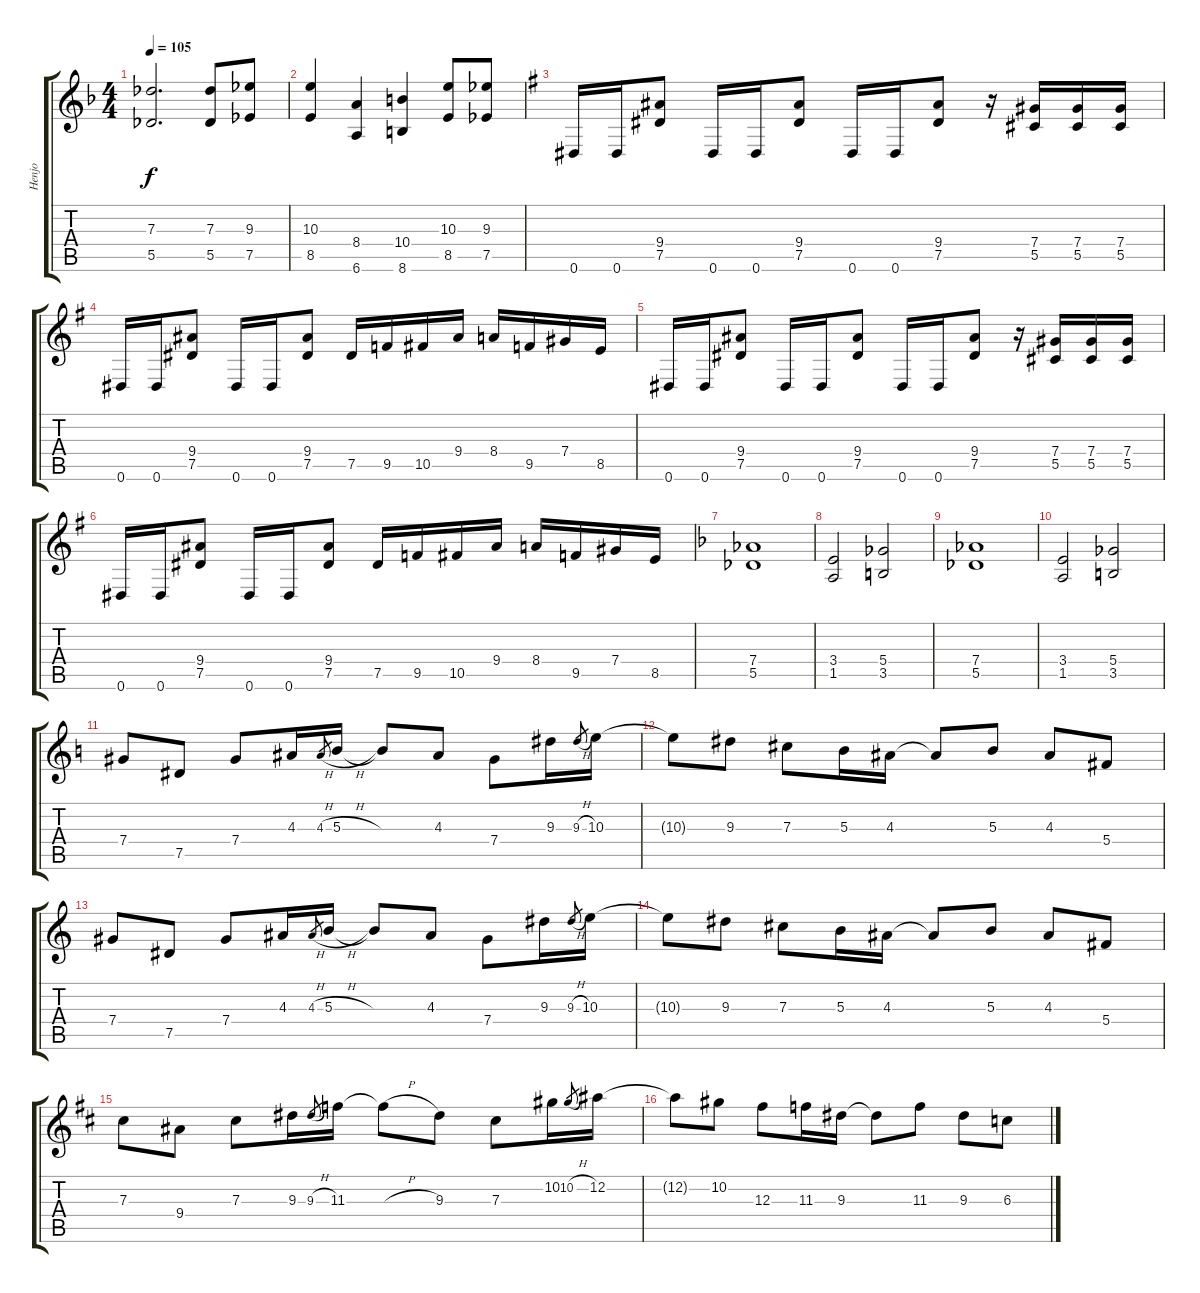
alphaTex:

\track ("Henjo" "Henjo") {instrument distortionguitar}
\staff {score tabs}
\tuning (Eb4 Bb3 Gb3 Db3 Ab2 Eb2) {hide}
\ts (4 4)
\tempo 105
\clef g2
\ks f
(7.3 5.5).2{d dy f} (7.3 5.5).8 (9.3 7.5).8 |
(10.3 8.5).4 (8.4 6.6).4 (10.4 8.6).4 (10.3 8.5).8 (9.3 7.5).8 |
\ks g
0.6.16 0.6.16 (9.4 7.5).8 0.6.16 0.6.16 (9.4 7.5).8 0.6.16 0.6.16 (9.4 7.5).8 r.16 (7.4 5.5).16 (7.4 5.5).16 (7.4 5.5).16 |
0.6.16 0.6.16 (9.4 7.5).8 0.6.16 0.6.16 (9.4 7.5).8 7.5.16 9.5.16 10.5.16 9.4.16 8.4.16 9.5.16 7.4.16 8.5.16 |
0.6.16 0.6.16 (9.4 7.5).8 0.6.16 0.6.16 (9.4 7.5).8 0.6.16 0.6.16 (9.4 7.5).8 r.16 (7.4 5.5).16 (7.4 5.5).16 (7.4 5.5).16 |
0.6.16 0.6.16 (9.4 7.5).8 0.6.16 0.6.16 (9.4 7.5).8 7.5.16 9.5.16 10.5.16 9.4.16 8.4.16 9.5.16 7.4.16 8.5.16 |
\ks f
(7.4 5.5).1 |
(3.4 1.5).2 (5.4 3.5).2 |
(7.4 5.5).1 |
(3.4 1.5).2 (5.4 3.5).2 |
\ks c
7.4.8 7.5.8 7.4.8 4.3.16 4.3{h}.8{gr} 5.3{h}.16 5.3{t}.8 4.3.8 7.4.8 9.3.16 9.3{h}.8{gr} 10.3.16 |
10.3{t}.8 9.3.8 7.3.8 5.3.16 4.3.16 4.3{t}.8 5.3.8 4.3.8 5.4.8 |
7.4.8 7.5.8 7.4.8 4.3.16 4.3{h}.8{gr} 5.3{h}.16 5.3{t}.8 4.3.8 7.4.8 9.3.16 9.3{h}.8{gr} 10.3.16 |
10.3{t}.8 9.3.8 7.3.8 5.3.16 4.3.16 4.3{t}.8 5.3.8 4.3.8 5.4.8 |
\ks d
7.3.8 9.4.8 7.3.8 9.3.16 9.3{h}.8{gr} 11.3.16 11.3{h t}.8 9.3.8 7.3.8 10.2.16 10.2{h}.8{gr} 12.2.16 |
12.2{t}.8 10.2.8 12.3.8 11.3.16 9.3.16 9.3{t}.8 11.3.8 9.3.8 6.3.8
